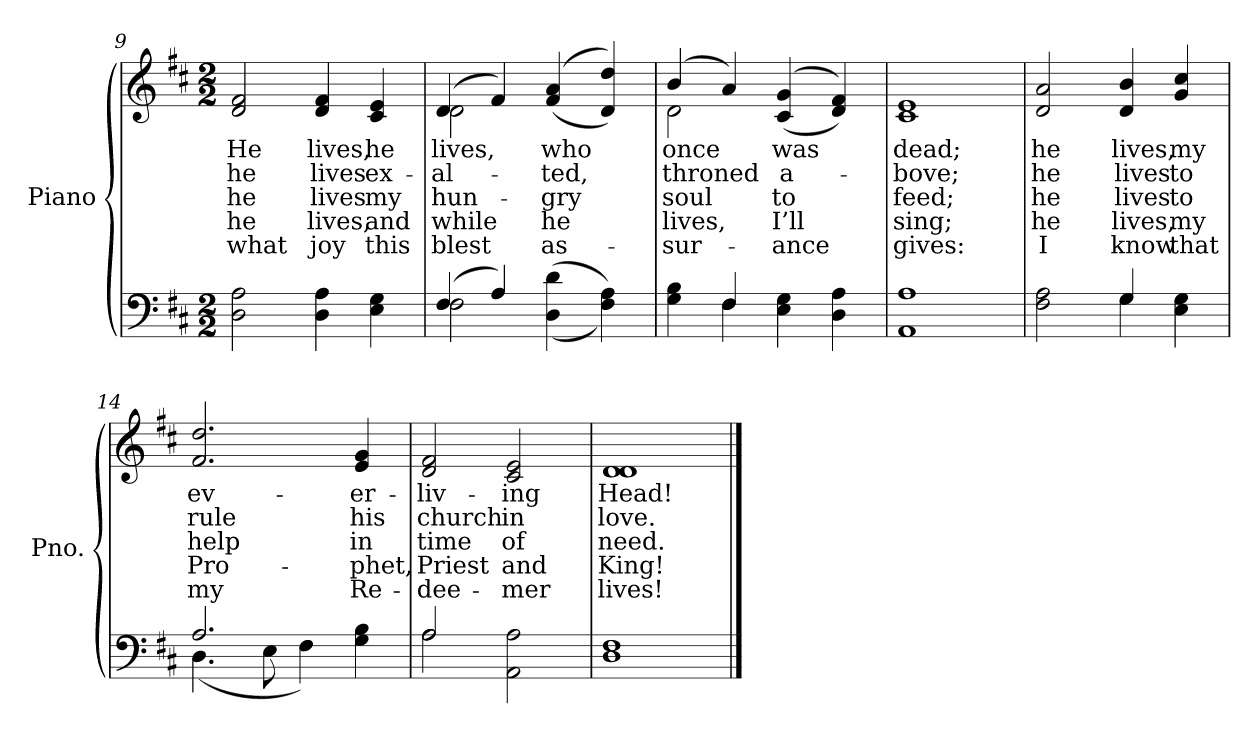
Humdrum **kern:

**kern	**kern	**text	**text	**text	**text	**text
*part2	*part1	*part1	*part1	*part1	*part1	*part1
*staff2	*staff1	*staff1	*staff1	*staff1	*staff1	*staff1
*I"Piano	*I"Piano	*	*	*	*	*
*I'Pno.	*I'Pno.	*	*	*	*	*
*clefF4	*clefG2	*	*	*	*	*
*k[f#c#]	*k[f#c#]	*	*	*	*	*
*D:	*D:	*	*	*	*	*
*M2/2	*M2/2	*	*	*	*	*
=9	=9	=9	=9	=9	=9	=9
!	!	!LO:LY:b:color=#000000	!LO:LY:b:color=#000000	!LO:LY:b:color=#000000	!LO:LY:b:color=#000000	!LO:LY:b:color=#000000
2Di\ 2Ai	2di/ 2f#i	He	he	he	he	what
!	!	!LO:LY:b:color=#000000	!LO:LY:b:color=#000000	!LO:LY:b:color=#000000	!LO:LY:b:color=#000000	!LO:LY:b:color=#000000
4Di\ 4Ai	4di/ 4f#i	lives,	lives	lives	lives,	joy
!	!	!LO:LY:b:color=#000000	!LO:LY:b:color=#000000	!LO:LY:b:color=#000000	!LO:LY:b:color=#000000	!LO:LY:b:color=#000000
4Ei\ 4Gi	4c#i/ 4ei	he	ex-	my	and	this
!!LO:LB:g=z
=10	=10	=10	=10	=10	=10	=10
*^	*	*	*	*	*	*
!	!	!	!LO:LY:b:color=#000000	!LO:LY:b:color=#000000	!LO:LY:b:color=#000000	!LO:LY:b:color=#000000	!LO:LY:b:color=#000000
*	*	*^	*	*	*	*	*
(4F#i/	2F#i\	(4di/	2di\	lives,	-al-	hun-	-while	blest
4Ai/)	.	4f#i/)	.	.	.	.	.	.
!	!	!	!	!LO:LY:b:color=#000000	!LO:LY:b:color=#000000	!LO:LY:b:color=#000000	!LO:LY:b:color=#000000	!LO:LY:b:color=#000000
((4Di\ 4di	2ryy	((4f#i/ 4ai	2ryy	who	-ted,	gry	he	as-
4F#i\ 4Ai))	.	4di/ 4ddi))	.	.	.	.	.	.
=11	=11	=11	=11	=11	=11	=11	=11	=11
!	!	!	!	!LO:LY:b:color=#000000	!LO:LY:b:color=#000000	!LO:LY:b:color=#000000	!LO:LY:b:color=#000000	!LO:LY:b:color=#000000
4Gi\ 4Bi	4ryy	(4bi/	2di\	once	throned	-soul	lives,	sur-
4F#i/	4F#i\	4ai/)	.	.	.	.	.	.
!	!	!	!	!LO:LY:b:color=#000000	!LO:LY:b:color=#000000	!LO:LY:b:color=#000000	!LO:LY:b:color=#000000	!LO:LY:b:color=#000000
4Ei\ 4Gi	2ryy	((4c#i/ 4gi	2ryy	was	a-	-to	I’ll	ance
4Di\ 4Ai	.	4di/ 4f#i))	.	.	.	.	.	.
*v	*v	*	*	*	*	*	*	*
*	*v	*v	*	*	*	*	*
=12	=12	=12	=12	=12	=12	=12
!	!	!LO:LY:b:color=#000000	!LO:LY:b:color=#000000	!LO:LY:b:color=#000000	!LO:LY:b:color=#000000	!LO:LY:b:color=#000000
1AAi 1Ai	1c#i 1ei	dead;	-bove;	feed;	sing;	gives:
!!LO:LB:g=z
=13	=13	=13	=13	=13	=13	=13
*^	*	*	*	*	*	*
!	!	!	!LO:LY:b:color=#000000	!LO:LY:b:color=#000000	!LO:LY:b:color=#000000	!LO:LY:b:color=#000000	!LO:LY:b:color=#000000
2F#i\ 2Ai	2ryy	2di/ 2ai	he	he	he	he	I
!	!	!	!LO:LY:b:color=#000000	!LO:LY:b:color=#000000	!LO:LY:b:color=#000000	!LO:LY:b:color=#000000	!LO:LY:b:color=#000000
4Gi/	4Gi\	4di/ 4bi	lives,	lives	lives	lives,	know
!	!	!	!LO:LY:b:color=#000000	!LO:LY:b:color=#000000	!LO:LY:b:color=#000000	!LO:LY:b:color=#000000	!LO:LY:b:color=#000000
4Ei\ 4Gi	4ryy	4gi/ 4cc#i	my	to	to	my	that
=14	=14	=14	=14	=14	=14	=14	=14
!	!	!	!LO:LY:b:color=#000000	!LO:LY:b:color=#000000	!LO:LY:b:color=#000000	!LO:LY:b:color=#000000	!LO:LY:b:color=#000000
2.Ai/	(4.Di\	2.f#i/ 2.ddi	ev-	rule	help	Pro-	-my
.	8Ei\	.	.	.	.	.	.
.	4F#i\)	.	.	.	.	.	.
!	!	!	!LO:LY:b:color=#000000	!LO:LY:b:color=#000000	!LO:LY:b:color=#000000	!LO:LY:b:color=#000000	!LO:LY:b:color=#000000
4Gi\ 4Bi	4ryy	4ei/ 4gi	-er-	his	in	phet,	Re-
=15	=15	=15	=15	=15	=15	=15	=15
!	!	!	!LO:LY:b:color=#000000	!LO:LY:b:color=#000000	!LO:LY:b:color=#000000	!LO:LY:b:color=#000000	!LO:LY:b:color=#000000
2Ai/	2Ai\	2di/ 2f#i	-liv-	church	-time	Priest	dee-
!	!	!	!LO:LY:b:color=#000000	!LO:LY:b:color=#000000	!LO:LY:b:color=#000000	!LO:LY:b:color=#000000	!LO:LY:b:color=#000000
2AAi\ 2Ai	2ryy	2c#i/ 2ei	-ing	in	-of	and	mer
*v	*v	*	*	*	*	*	*
=16	=16	=16	=16	=16	=16	=16
*^	*	*	*	*	*	*
!	!	!	!LO:LY:b:color=#000000	!LO:LY:b:color=#000000	!LO:LY:b:color=#000000	!LO:LY:b:color=#000000	!LO:LY:b:color=#000000
*v	*v	*	*	*	*	*	*
1Di 1F#i	1di 1di	Head!	love.	need.	King!	lives!
==	==	==	==	==	==	==
*-	*-	*-	*-	*-	*-	*-
